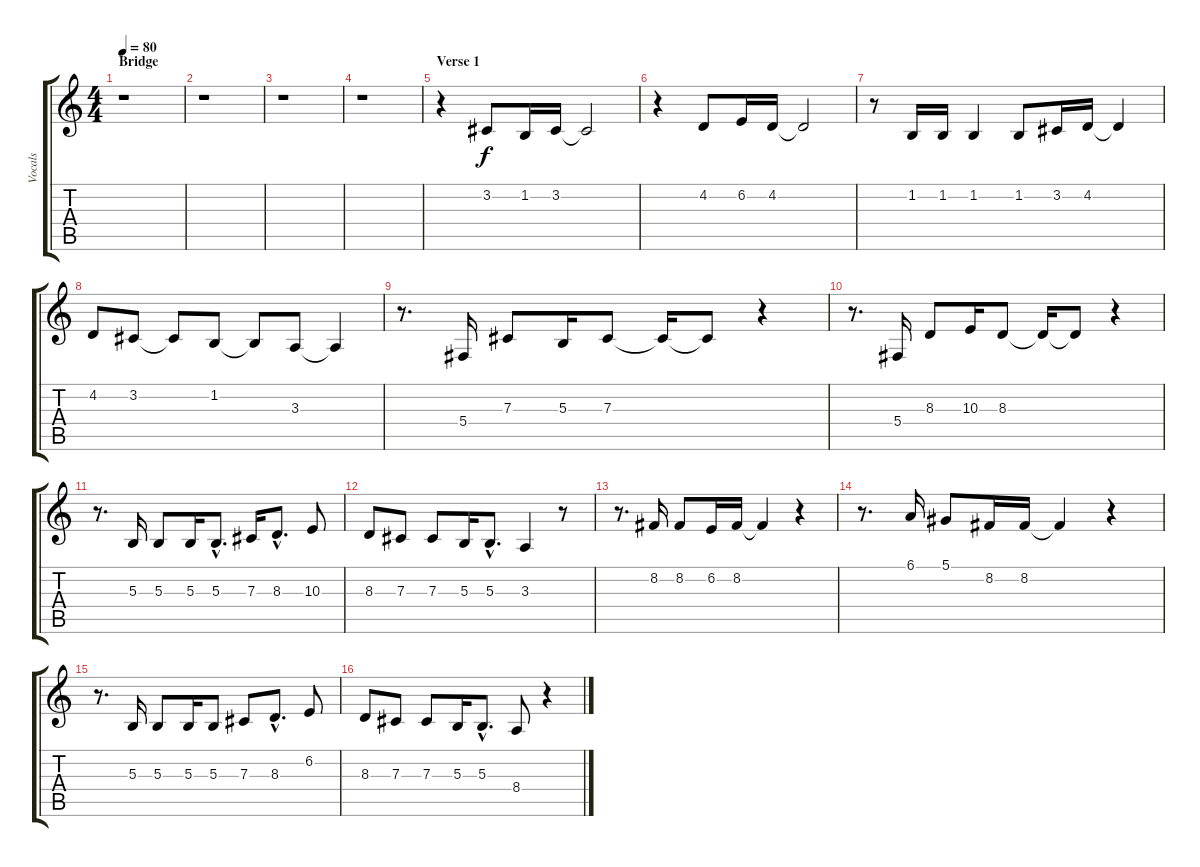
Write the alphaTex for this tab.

\track ("Vocals" "Vocals") {instrument viola}
\staff {score tabs}
\tuning (Eb4 Bb3 Gb3 Db3 Ab2 Eb2) {hide}
\ts (4 4)
\section ("" "Bridge")
\tempo 80
\clef g2
\ks c
r.1{dy f} |
r.1 |
r.1 |
r.1 |
\section ("" "Verse 1")
r.4 3.2.8 1.2.16 3.2.16 3.2{t}.2 |
r.4 4.2.8 6.2.16 4.2.16 4.2{t}.2 |
r.8 1.2.16 1.2.16 1.2.4 1.2.8 3.2.16 4.2.16 4.2{t}.4 |
4.2.8 3.2.8 3.2{t}.8 1.2.8 1.2{t}.8 3.3.8 3.3{t}.4 |
r.8{d} 5.4.16 7.3.8 5.3.16 7.3.8 7.3{t}.16 7.3{t}.8 r.4 |
r.8{d} 5.4.16 8.3.8 10.3.16 8.3.8 8.3{t}.16 8.3{t}.8 r.4 |
r.8{d} 5.3.16 5.3.8 5.3.16 5.3{hac}.8{d} 7.3.16 8.3{hac}.8{d} 10.3.8 |
8.3.8 7.3.8 7.3.8 5.3.16 5.3{hac}.8{d} 3.3.4 r.8 |
r.8{d} 8.2.16 8.2.8 6.2.16 8.2.16 8.2{t}.4 r.4 |
r.8{d} 6.1.16 5.1.8 8.2.16 8.2.16 8.2{t}.4 r.4 |
r.8{d} 5.3.16 5.3.8 5.3.16 5.3.8 7.3.8 8.3{hac}.8{d} 6.2.8 |
8.3.8 7.3.8 7.3.8 5.3.16 5.3{hac}.8{d} 8.4.8 r.4
